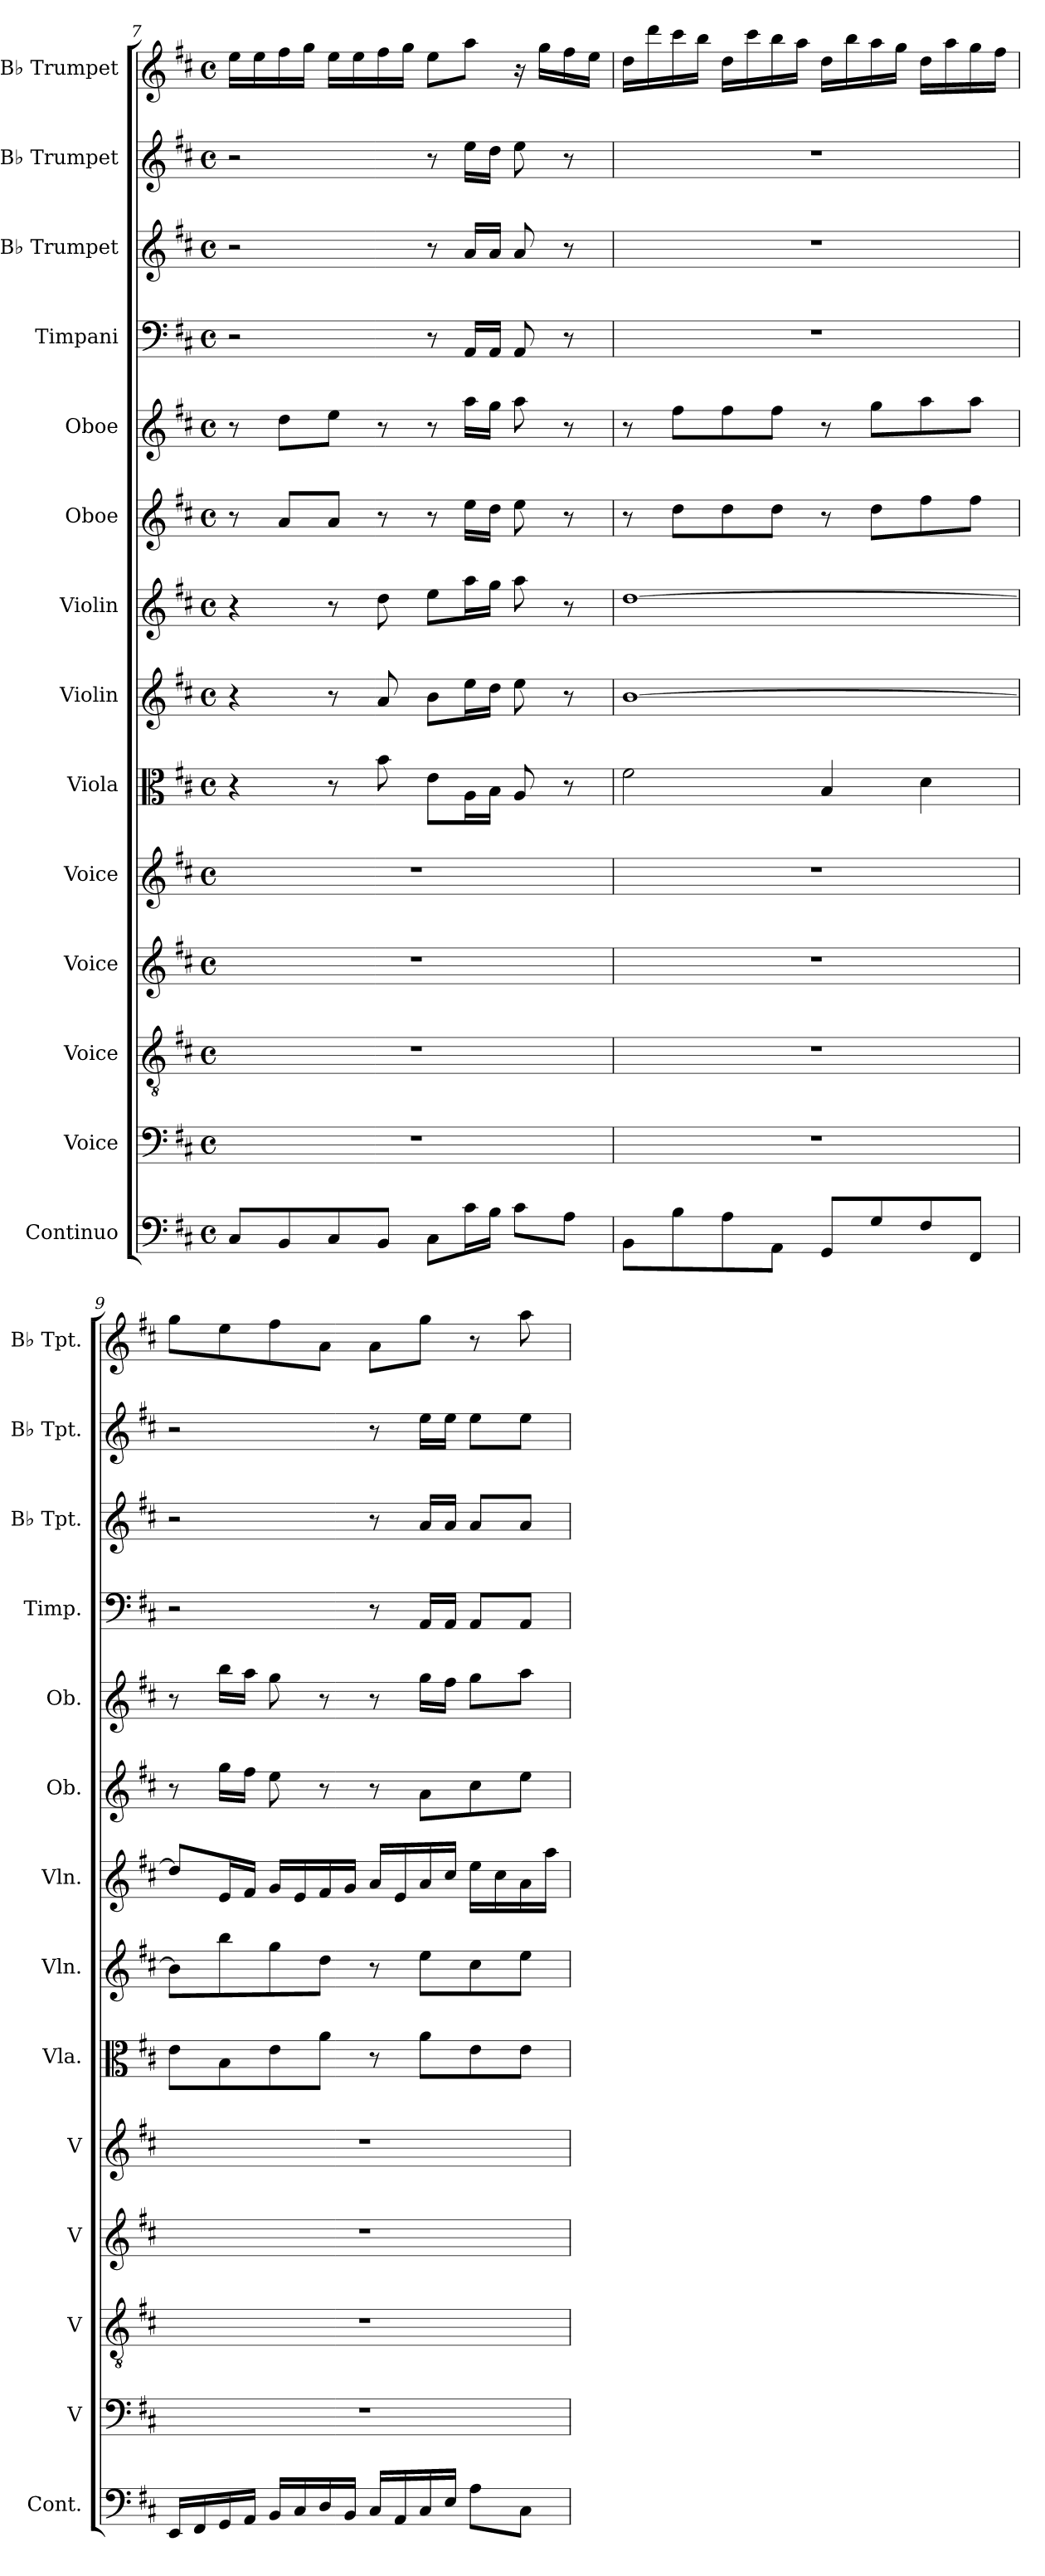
**kern	**kern	**kern	**kern	**kern	**kern	**kern	**kern	**kern	**kern	**kern	**kern	**kern	**kern
*part14	*part13	*part12	*part11	*part10	*part9	*part8	*part7	*part6	*part5	*part4	*part3	*part2	*part1
*staff14	*staff13	*staff12	*staff11	*staff10	*staff9	*staff8	*staff7	*staff6	*staff5	*staff4	*staff3	*staff2	*staff1
*I"Continuo	*I"Voice	*I"Voice	*I"Voice	*I"Voice	*I"Viola	*I"Violin	*I"Violin	*I"Oboe	*I"Oboe	*I"Timpani	*I"B♭ Trumpet	*I"B♭ Trumpet	*I"B♭ Trumpet
*I'Cont.	*I'V	*I'V	*I'V	*I'V	*I'Vla.	*I'Vln.	*I'Vln.	*I'Ob.	*I'Ob.	*I'Timp.	*I'B♭ Tpt.	*I'B♭ Tpt.	*I'B♭ Tpt.
*clefF4	*clefF4	*clefGv2	*clefG2	*clefG2	*clefC3	*clefG2	*clefG2	*clefG2	*clefG2	*clefF4	*clefG2	*clefG2	*clefG2
*k[f#c#]	*k[f#c#]	*k[f#c#]	*k[f#c#]	*k[f#c#]	*k[f#c#]	*k[f#c#]	*k[f#c#]	*k[f#c#]	*k[f#c#]	*k[f#c#]	*k[f#c#]	*k[f#c#]	*k[f#c#]
*M4/4	*M4/4	*M4/4	*M4/4	*M4/4	*M4/4	*M4/4	*M4/4	*M4/4	*M4/4	*M4/4	*M4/4	*M4/4	*M4/4
*met(c)	*met(c)	*met(c)	*met(c)	*met(c)	*met(c)	*met(c)	*met(c)	*met(c)	*met(c)	*met(c)	*met(c)	*met(c)	*met(c)
=7	=7	=7	=7	=7	=7	=7	=7	=7	=7	=7	=7	=7	=7
8C#L	1r	1r	1r	1r	4r	4r	4r	8r	8r	2r	2r	2r	16eeLL
.	.	.	.	.	.	.	.	.	.	.	.	.	16ee
8BB	.	.	.	.	.	.	.	8aL	8ddL	.	.	.	16ff#
.	.	.	.	.	.	.	.	.	.	.	.	.	16ggJJ
8C#	.	.	.	.	8r	8r	8r	8aJ	8eeJ	.	.	.	16eeLL
.	.	.	.	.	.	.	.	.	.	.	.	.	16ee
8BBJ	.	.	.	.	8b	8a	8dd	8r	8r	.	.	.	16ff#
.	.	.	.	.	.	.	.	.	.	.	.	.	16ggJJ
8C#L	.	.	.	.	8eL	8bL	8eeL	8r	8r	8r	8r	8r	8eeL
16c#L	.	.	.	.	16AL	16eeL	16aaL	16eeLL	16aaLL	16AALL	16aLL	16eeLL	8aaJ
16BJJ	.	.	.	.	16BJJ	16ddJJ	16ggJJ	16ddJJ	16ggJJ	16AAJJ	16aJJ	16ddJJ	.
8c#L	.	.	.	.	8A	8ee	8aa	8ee	8aa	8AA	8a	8ee	16r
.	.	.	.	.	.	.	.	.	.	.	.	.	16ggLL
8AJ	.	.	.	.	8r	8r	8r	8r	8r	8r	8r	8r	16ff#
.	.	.	.	.	.	.	.	.	.	.	.	.	16eeJJ
=8	=8	=8	=8	=8	=8	=8	=8	=8	=8	=8	=8	=8	=8
8BBL	1r	1r	1r	1r	2f#	[1b	[1dd	8r	8r	1r	1r	1r	16ddLL
.	.	.	.	.	.	.	.	.	.	.	.	.	16ddd
8B	.	.	.	.	.	.	.	8ddL	8ff#L	.	.	.	16ccc#
.	.	.	.	.	.	.	.	.	.	.	.	.	16bbJJ
8A	.	.	.	.	.	.	.	8dd	8ff#	.	.	.	16ddLL
.	.	.	.	.	.	.	.	.	.	.	.	.	16ccc#
8AAJ	.	.	.	.	.	.	.	8ddJ	8ff#J	.	.	.	16bb
.	.	.	.	.	.	.	.	.	.	.	.	.	16aaJJ
8GGL	.	.	.	.	4B	.	.	8r	8r	.	.	.	16ddLL
.	.	.	.	.	.	.	.	.	.	.	.	.	16bb
8G	.	.	.	.	.	.	.	8ddL	8ggL	.	.	.	16aa
.	.	.	.	.	.	.	.	.	.	.	.	.	16ggJJ
8F#	.	.	.	.	4d	.	.	8ff#	8aa	.	.	.	16ddLL
.	.	.	.	.	.	.	.	.	.	.	.	.	16aa
8FF#J	.	.	.	.	.	.	.	8ff#J	8aaJ	.	.	.	16gg
.	.	.	.	.	.	.	.	.	.	.	.	.	16ff#JJ
=9	=9	=9	=9	=9	=9	=9	=9	=9	=9	=9	=9	=9	=9
16EELL	1r	1r	1r	1r	8eL	8bL]	8ddL]	8r	8r	2r	2r	2r	8ggL
16FF#	.	.	.	.	.	.	.	.	.	.	.	.	.
16GG	.	.	.	.	8B	8bb	16eL	16ggLL	16bbLL	.	.	.	8ee
16AAJJ	.	.	.	.	.	.	16f#JJ	16ff#JJ	16aaJJ	.	.	.	.
16BBLL	.	.	.	.	8e	8gg	16gLL	8ee	8gg	.	.	.	8ff#
16C#	.	.	.	.	.	.	16e	.	.	.	.	.	.
16D	.	.	.	.	8aJ	8ddJ	16f#	8r	8r	.	.	.	8aJ
16BBJJ	.	.	.	.	.	.	16gJJ	.	.	.	.	.	.
16C#LL	.	.	.	.	8r	8r	16aLL	8r	8r	8r	8r	8r	8aL
16AA	.	.	.	.	.	.	16e	.	.	.	.	.	.
16C#	.	.	.	.	8aL	8eeL	16a	8aL	16ggLL	16AALL	16aLL	16eeLL	8ggJ
16EJJ	.	.	.	.	.	.	16cc#JJ	.	16ff#JJ	16AAJJ	16aJJ	16eeJJ	.
8AL	.	.	.	.	8e	8cc#	16eeLL	8cc#	8ggL	8AAL	8aL	8eeL	8r
.	.	.	.	.	.	.	16cc#	.	.	.	.	.	.
8C#J	.	.	.	.	8eJ	8eeJ	16a	8eeJ	8aaJ	8AAJ	8aJ	8eeJ	8aa
.	.	.	.	.	.	.	16aaJJ	.	.	.	.	.	.
=	=	=	=	=	=	=	=	=	=	=	=	=	=
*-	*-	*-	*-	*-	*-	*-	*-	*-	*-	*-	*-	*-	*-
